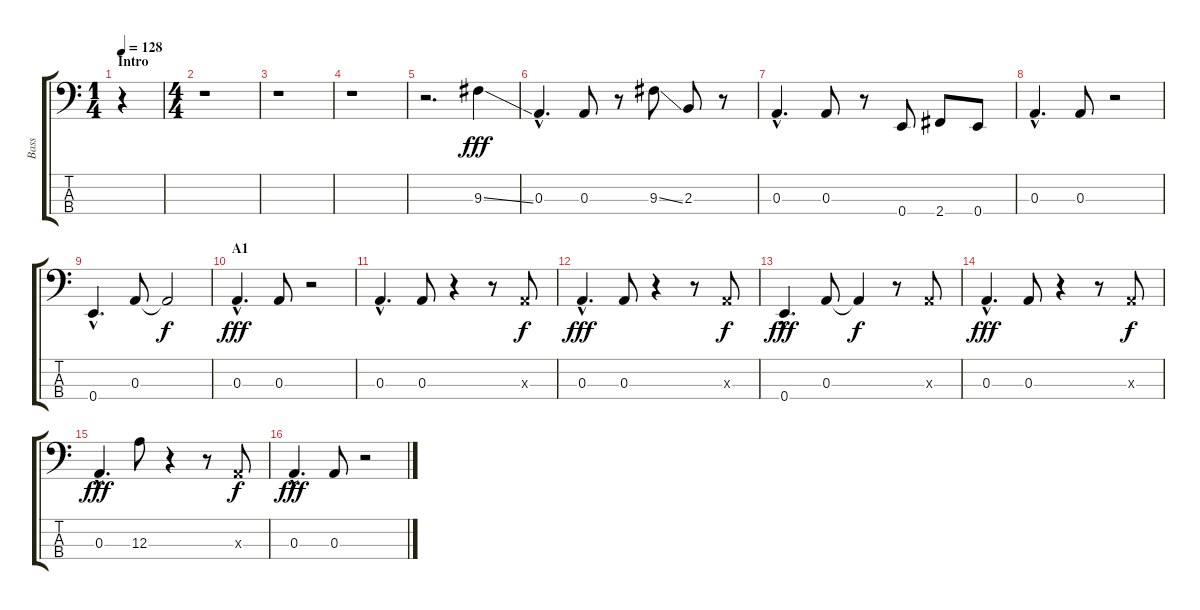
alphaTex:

\track ("Bass" "Bass") {instrument electricbassfinger}
\staff {score tabs}
\tuning (G2 D2 A1 E1) {hide}
\ts (1 4)
\section ("" "Intro")
\tempo 128
\clef f4
\ks c
r.4{dy fff instrument electricbassfinger} |
\ts (4 4)
r.1 |
r.1 |
r.1 |
r.2{d} 9.3{ss}.4 |
0.3{hac}.4{d} 0.3.8 r.8 9.3{ss}.8 2.3.8 r.8 |
0.3{hac}.4{d} 0.3.8 r.8 0.4.8 2.4.8 0.4.8 |
0.3{hac}.4{d} 0.3.8 r.2 |
0.4{hac}.4{d} 0.3.8 0.3{t}.2{dy f} |
\section ("" "A1")
0.3{hac}.4{d dy fff} 0.3.8 r.2 |
0.3{hac}.4{d} 0.3.8 r.4 r.8 0.3{x}.8{dy f} |
0.3{hac}.4{d dy fff} 0.3.8 r.4 r.8 0.3{x}.8{dy f} |
0.4{hac}.4{d dy fff} 0.3.8 0.3{t}.4{dy f} r.8 0.3{x}.8 |
0.3{hac}.4{d dy fff} 0.3.8 r.4 r.8 0.3{x}.8{dy f} |
0.3{hac}.4{d dy fff} 12.3.8 r.4 r.8 0.3{x}.8{dy f} |
0.3{hac}.4{d dy fff} 0.3.8 r.2
